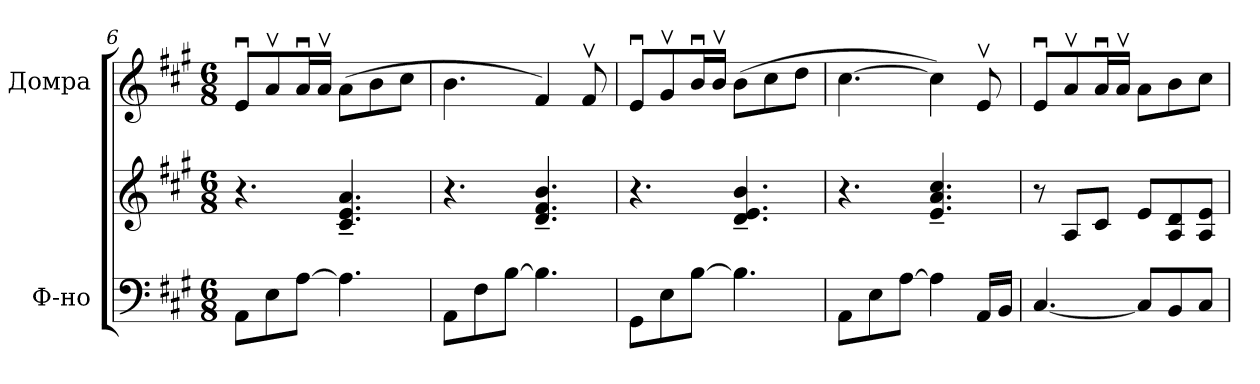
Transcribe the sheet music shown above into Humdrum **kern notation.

**kern	**kern	**kern
*part2	*part2	*part1
*staff3	*staff2	*staff1
*I"Ф-но	*	*I"Домра
*clefF4	*clefG2	*clefG2
*k[f#c#g#]	*k[f#c#g#]	*k[f#c#g#]
*A:	*A:	*A:
*M6/8	*M6/8	*M6/8
=6	=6	=6
8AAi\L	4.r	8eui/L
8Ei\	.	8avi/
[>8Ai\J	.	16aui/L
.	.	16avi/JJ
4.Ai\]	4.c#i/~ 4.ei~ 4.ai~	(8ai\L
.	.	8bi\
.	.	8cc#i\J
!!LO:LB:g=z
=7	=7	=7
8AAi\L	4.r	4.bi\
8F#i\	.	.
[>8Bi\J	.	.
4.Bi\]	4.di/~ 4.f#i~ 4.bi~	4f#i/)
.	.	8f#vi/
=8	=8	=8
8GG#i\L	4.r	8eui/L
8Ei\	.	8g#vi/
[>8Bi\J	.	16bui/L
.	.	16bvi/JJ
4.Bi\]	4.di/~ 4.ei~ 4.bi~	(8bi\L
.	.	8cc#i\
.	.	8ddi\J
=9	=9	=9
8AAi\L	4.r	[>4.cc#i\
8Ei\	.	.
[>8Ai\J	.	.
4Ai\]	4.ei/~ 4.ai~ 4.cc#i~	4cc#i\])
16AAi/LL	.	8evi/
16BBi/JJ	.	.
=10	=10	=10
[<4.C#i/	8r	8eui/L
.	8Ai/L	8avi/
.	8c#i/J	16aui/L
.	.	16avi/JJ
8C#i/L]	8ei/L	8ai\L
8BBi/	8Ai/ 8di	8bi\
8C#i/J	8Ai/ 8eiJ	8cc#i\J
=	=	=
*-	*-	*-
